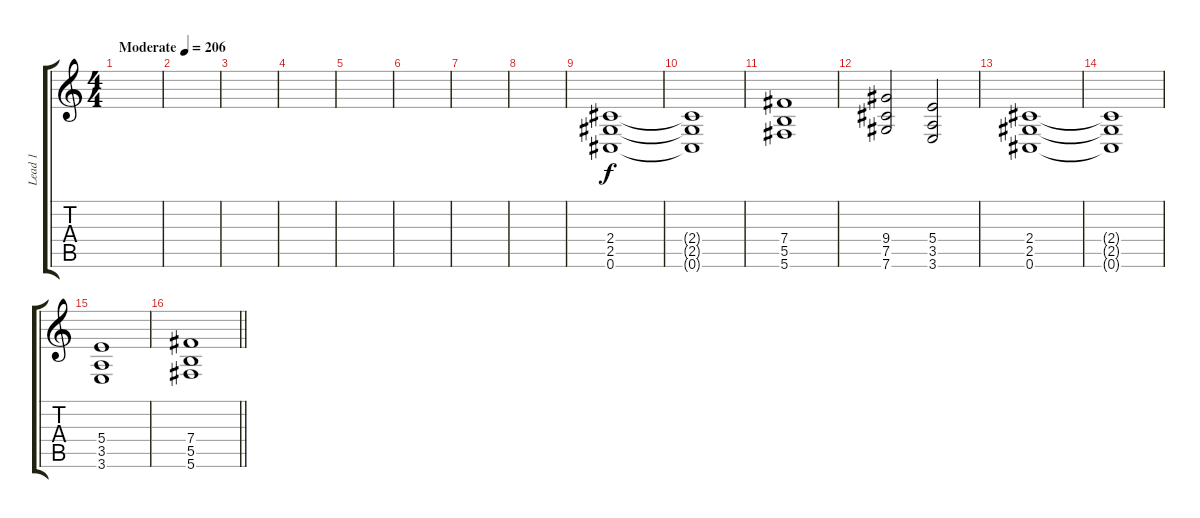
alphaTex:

\track ("Lead 1" "Lead 1") {instrument distortionguitar}
\staff {score tabs}
\tuning (Db4 Ab3 E3 B2 Gb2 Db2) {hide}
\ts (4 4)
\tempo (206 "Moderate")
\clef g2
\ks c
|
|
|
|
|
|
|
|
(2.4 2.5 0.6).1 |
(2.4{t} 2.5{t} 0.6{t}).1 |
(7.4 5.5 5.6).1 |
(9.4 7.5 7.6).2 (5.4 3.5 3.6).2 |
(2.4 2.5 0.6).1 |
(2.4{t} 2.5{t} 0.6{t}).1 |
(5.4 3.5 3.6).1 |
\barLineRight lightlight
(7.4 5.5 5.6).1
